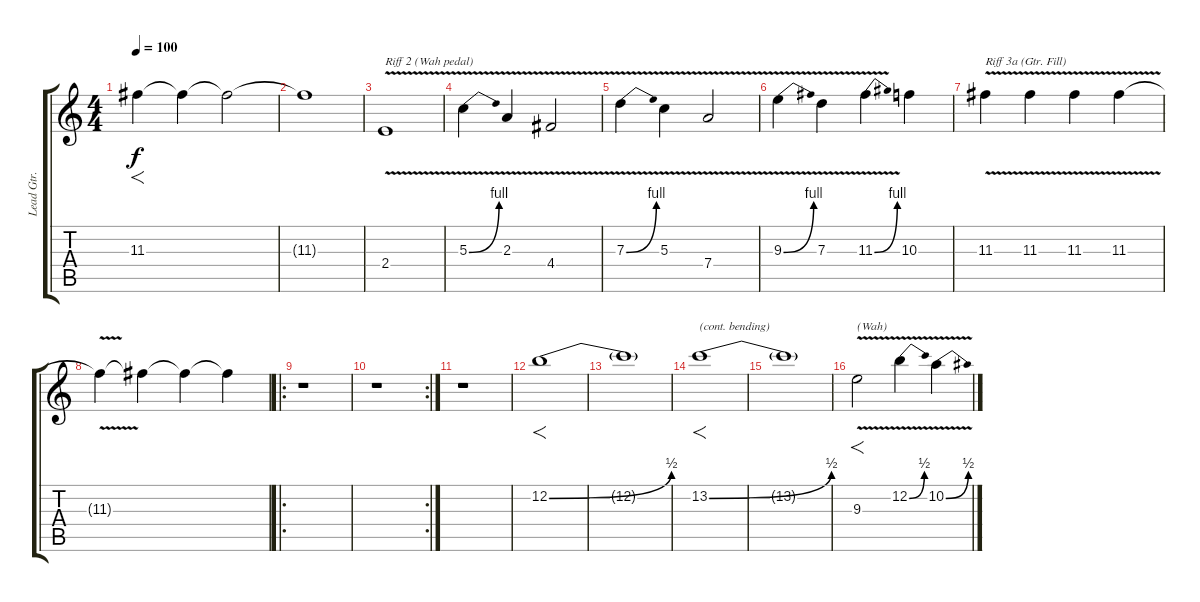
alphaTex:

\track ("Lead Gtr." "Lead Gtr.") {instrument overdrivenguitar}
\staff {score tabs}
\tuning (E4 B3 G3 D3 A2 E2) {hide}
\ts (4 4)
\tempo 100
\clef g2
\ks c
11.3.4{f dy f} 11.3{t}.4 11.3{t}.2 |
11.3{t}.1 |
2.4{v}.1{txt "Riff 2 (Wah pedal)"} |
5.3{be (bend 0 0 60 4) v}.4 2.3{v}.4 4.4{v}.2 |
7.3{be (bend 0 0 60 4) v}.4 5.3{v}.4 7.4{v}.2 |
9.3{be (bend 0 0 60 4) v}.4 7.3{v}.4 11.3{be (bend 0 0 60 4) v}.4 10.3.4 |
11.3{v}.4{txt "Riff 3a (Gtr. Fill)" volume 12} 11.3{v}.4 11.3{v}.4 11.3{v}.4 |
11.3{t}.4{volume 10} 11.3{t}.4{volume 8} 11.3{t}.4{volume 6} 11.3{t}.4{volume 4} |
\ro
r.1{volume 13} |
\rc 2
r.1 |
r.1 |
12.2{be (bend 0 0 60 2)}.1{f volume 11} |
12.2{t}.1 |
13.2{be (bend 0 0 60 2)}.1{f txt "(cont. bending)" volume 11} |
13.2{t}.1 |
9.3{v}.2{f txt "(Wah)" volume 13} 12.2{be (bend 0 0 60 2) v}.4 10.2{be (bend 0 0 60 2) v}.4
